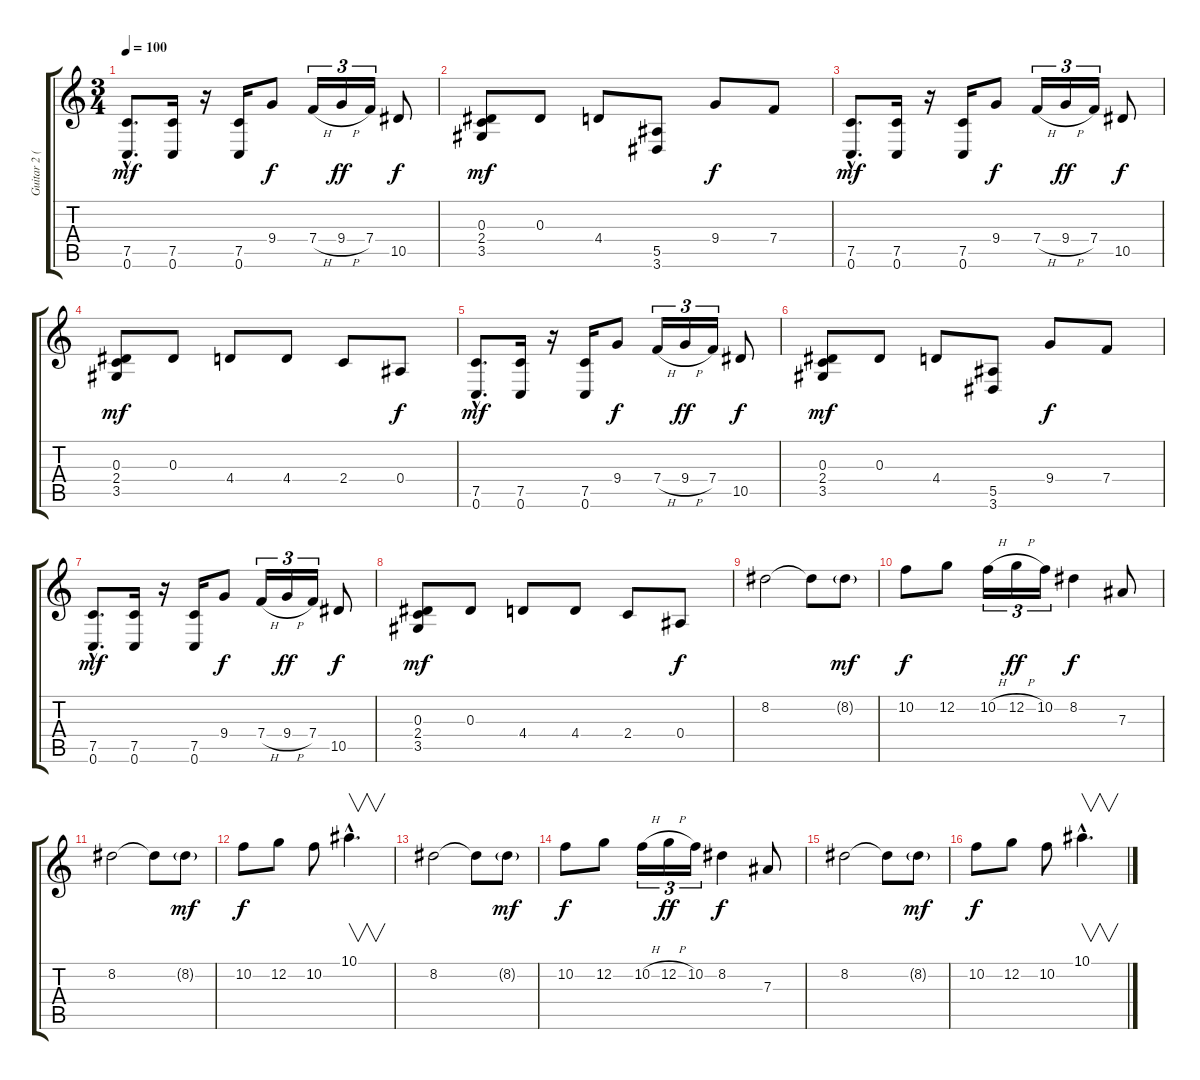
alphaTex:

\track ("Guitar 2 (Lead)" "Guitar 2 (") {instrument distortionguitar}
\staff {score tabs}
\tuning (C4 G3 Eb3 Bb2 F2 C2) {hide}
\ts (3 4)
\tempo 100
\clef g2
\ks c
(7.5{hac} 0.6{hac}).8{d dy mf} (7.5 0.6).16 r.16 (7.5 0.6).16 9.4.8{dy f} 7.4{h}.16{tu (3 2)} 9.4{h}.16{tu (3 2) dy ff} 7.4.16{tu (3 2)} 10.5.8{dy f} |
(0.3 2.4 3.5).8{dy mf} 0.3.8 4.4.8 (5.5 3.6).8 9.4.8{dy f} 7.4.8 |
(7.5{hac} 0.6{hac}).8{d dy mf} (7.5 0.6).16 r.16 (7.5 0.6).16 9.4.8{dy f} 7.4{h}.16{tu (3 2)} 9.4{h}.16{tu (3 2) dy ff} 7.4.16{tu (3 2)} 10.5.8{dy f} |
(0.3 2.4 3.5).8{dy mf} 0.3.8 4.4.8 4.4.8 2.4.8 0.4.8{dy f} |
(7.5{hac} 0.6{hac}).8{d dy mf} (7.5 0.6).16 r.16 (7.5 0.6).16 9.4.8{dy f} 7.4{h}.16{tu (3 2)} 9.4{h}.16{tu (3 2) dy ff} 7.4.16{tu (3 2)} 10.5.8{dy f} |
(0.3 2.4 3.5).8{dy mf} 0.3.8 4.4.8 (5.5 3.6).8 9.4.8{dy f} 7.4.8 |
(7.5{hac} 0.6{hac}).8{d dy mf} (7.5 0.6).16 r.16 (7.5 0.6).16 9.4.8{dy f} 7.4{h}.16{tu (3 2)} 9.4{h}.16{tu (3 2) dy ff} 7.4.16{tu (3 2)} 10.5.8{dy f} |
(0.3 2.4 3.5).8{dy mf} 0.3.8 4.4.8 4.4.8 2.4.8 0.4.8{dy f} |
8.2.2 8.2{t}.8 8.2{g}.8{dy mf} |
10.2.8{dy f} 12.2.8 10.2{h}.16{tu (3 2)} 12.2{h}.16{tu (3 2) dy ff} 10.2.16{tu (3 2)} 8.2.4{dy f} 7.3.8 |
8.2.2 8.2{t}.8 8.2{g}.8{dy mf} |
10.2.8{dy f} 12.2.8 10.2.8 10.1{hac}.4{v d} |
8.2.2 8.2{t}.8 8.2{g}.8{dy mf} |
10.2.8{dy f} 12.2.8 10.2{h}.16{tu (3 2)} 12.2{h}.16{tu (3 2) dy ff} 10.2.16{tu (3 2)} 8.2.4{dy f} 7.3.8 |
8.2.2 8.2{t}.8 8.2{g}.8{dy mf} |
10.2.8{dy f} 12.2.8 10.2.8 10.1{hac}.4{v d}
